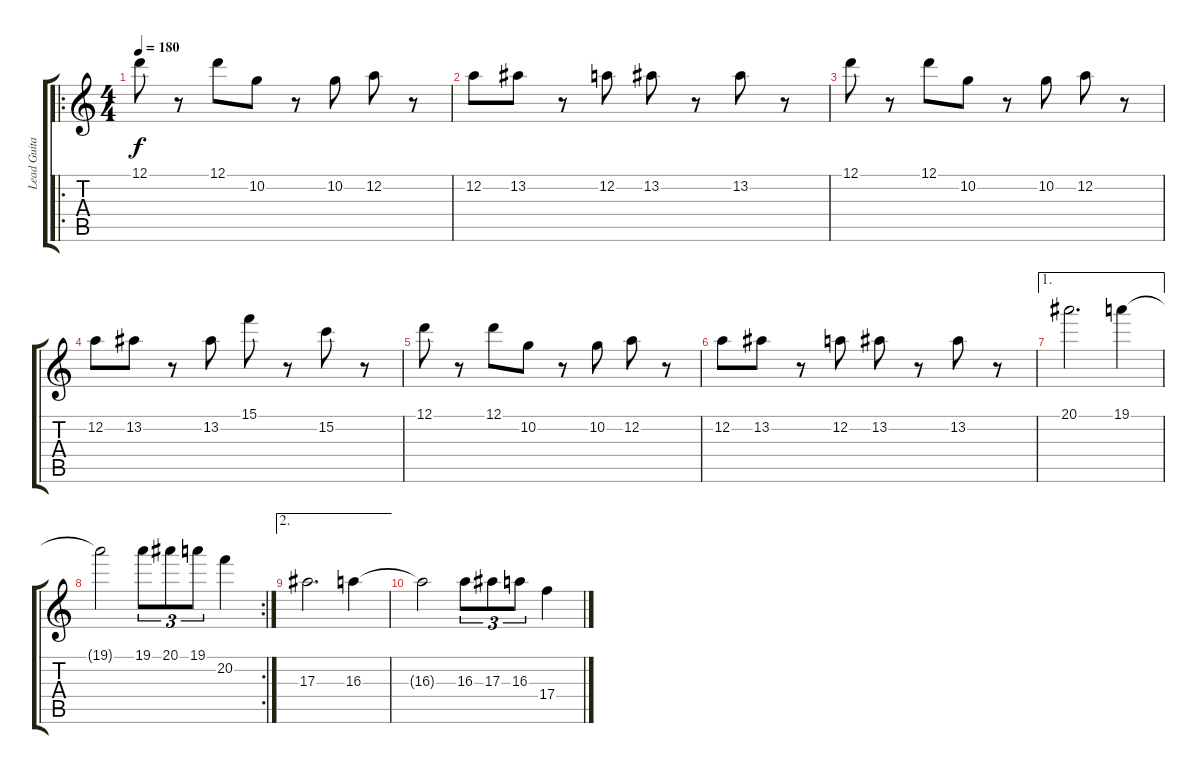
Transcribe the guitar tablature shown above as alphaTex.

\track ("Lead Guitar" "Lead Guita") {instrument overdrivenguitar}
\staff {score tabs}
\tuning (D4 A3 F3 C3 G2 C2) {hide}
\ro
\ts (4 4)
\tempo 180
\clef g2
\ks c
12.1.8{dy f instrument overdrivenguitar} r.8 12.1.8 10.2.8 r.8 10.2.8 12.2.8 r.8 |
12.2.8 13.2.8 r.8 12.2.8 13.2.8 r.8 13.2.8 r.8 |
12.1.8 r.8 12.1.8 10.2.8 r.8 10.2.8 12.2.8 r.8 |
12.2.8 13.2.8 r.8 13.2.8 15.1.8 r.8 15.2.8 r.8 |
12.1.8 r.8 12.1.8 10.2.8 r.8 10.2.8 12.2.8 r.8 |
12.2.8 13.2.8 r.8 12.2.8 13.2.8 r.8 13.2.8 r.8 |
\ae 1
20.1.2{d} 19.1.4 |
\rc 2
19.1{t}.2 19.1.8{tu (3 2)} 20.1.8{tu (3 2)} 19.1.8{tu (3 2)} 20.2.4 |
\ae 2
17.3.2{d} 16.3.4 |
16.3{t}.2 16.3.8{tu (3 2)} 17.3.8{tu (3 2)} 16.3.8{tu (3 2)} 17.4.4
